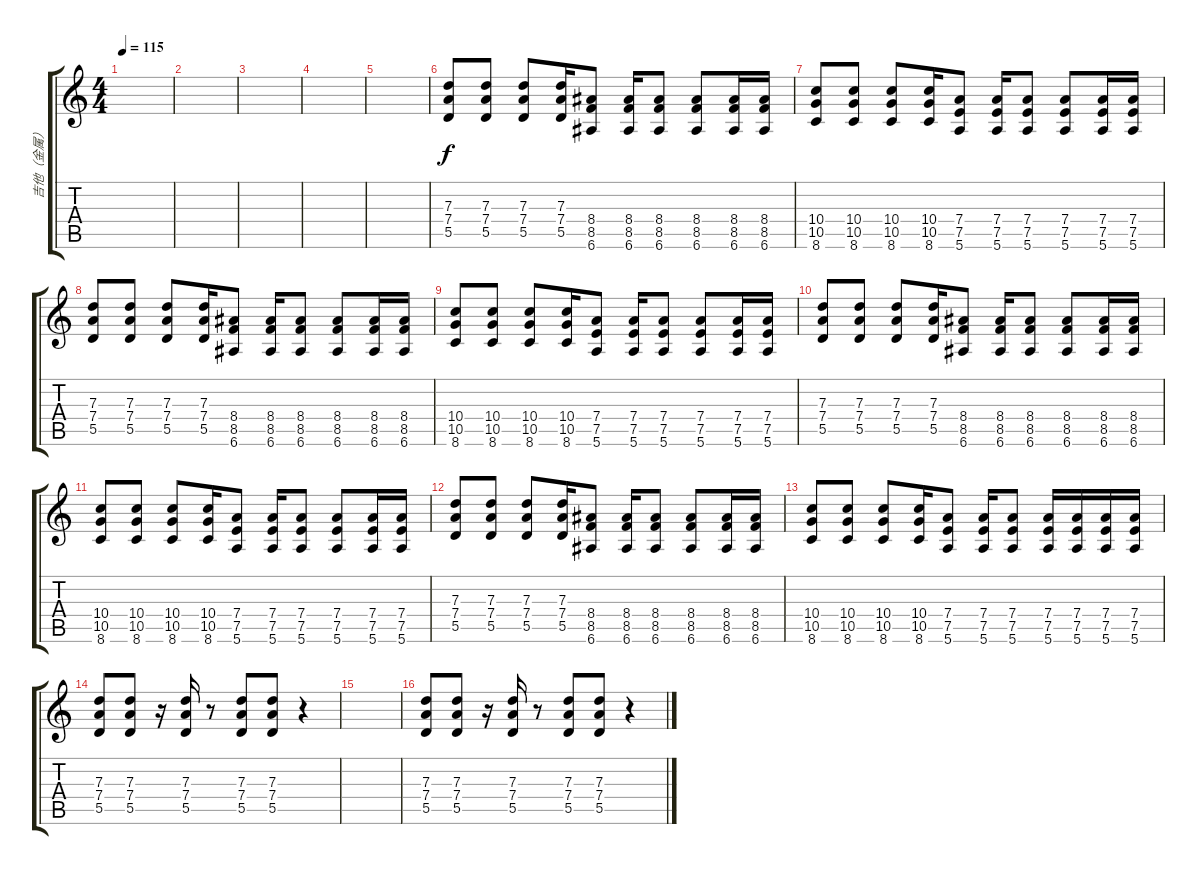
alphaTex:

\track ("吉他（金属）" "吉他（金属）") {instrument distortionguitar}
\staff {score tabs}
\tuning (E4 B3 G3 D3 A2 E2) {hide}
\ts (4 4)
\tempo 115
\clef g2
\ks c
|
|
|
|
|
(7.3 7.4 5.5).8{volume 16} (7.3 7.4 5.5).8 (7.3 7.4 5.5).8 (7.3 7.4 5.5).16 (8.4 8.5 6.6).8 (8.4 8.5 6.6).16 (8.4 8.5 6.6).8 (8.4 8.5 6.6).8 (8.4 8.5 6.6).16 (8.4 8.5 6.6).16 |
(10.4 10.5 8.6).8 (10.4 10.5 8.6).8 (10.4 10.5 8.6).8 (10.4 10.5 8.6).16 (7.4 7.5 5.6).8 (7.4 7.5 5.6).16 (7.4 7.5 5.6).8 (7.4 7.5 5.6).8 (7.4 7.5 5.6).16 (7.4 7.5 5.6).16 |
(7.3 7.4 5.5).8 (7.3 7.4 5.5).8 (7.3 7.4 5.5).8 (7.3 7.4 5.5).16 (8.4 8.5 6.6).8 (8.4 8.5 6.6).16 (8.4 8.5 6.6).8 (8.4 8.5 6.6).8 (8.4 8.5 6.6).16 (8.4 8.5 6.6).16 |
(10.4 10.5 8.6).8 (10.4 10.5 8.6).8 (10.4 10.5 8.6).8 (10.4 10.5 8.6).16 (7.4 7.5 5.6).8 (7.4 7.5 5.6).16 (7.4 7.5 5.6).8 (7.4 7.5 5.6).8 (7.4 7.5 5.6).16 (7.4 7.5 5.6).16 |
(7.3 7.4 5.5).8 (7.3 7.4 5.5).8 (7.3 7.4 5.5).8 (7.3 7.4 5.5).16 (8.4 8.5 6.6).8 (8.4 8.5 6.6).16 (8.4 8.5 6.6).8 (8.4 8.5 6.6).8 (8.4 8.5 6.6).16 (8.4 8.5 6.6).16 |
(10.4 10.5 8.6).8 (10.4 10.5 8.6).8 (10.4 10.5 8.6).8 (10.4 10.5 8.6).16 (7.4 7.5 5.6).8 (7.4 7.5 5.6).16 (7.4 7.5 5.6).8 (7.4 7.5 5.6).8 (7.4 7.5 5.6).16 (7.4 7.5 5.6).16 |
(7.3 7.4 5.5).8 (7.3 7.4 5.5).8 (7.3 7.4 5.5).8 (7.3 7.4 5.5).16 (8.4 8.5 6.6).8 (8.4 8.5 6.6).16 (8.4 8.5 6.6).8 (8.4 8.5 6.6).8 (8.4 8.5 6.6).16 (8.4 8.5 6.6).16 |
(10.4 10.5 8.6).8 (10.4 10.5 8.6).8 (10.4 10.5 8.6).8 (10.4 10.5 8.6).16 (7.4 7.5 5.6).8 (7.4 7.5 5.6).16 (7.4 7.5 5.6).8 (7.4 7.5 5.6).16 (7.4 7.5 5.6).16 (7.4 7.5 5.6).16 (7.4 7.5 5.6).16 |
(7.3 7.4 5.5).8 (7.3 7.4 5.5).8 r.16 (7.3 7.4 5.5).16 r.8 (7.3 7.4 5.5).8 (7.3 7.4 5.5).8 r.4 |
|
(7.3 7.4 5.5).8 (7.3 7.4 5.5).8 r.16 (7.3 7.4 5.5).16 r.8 (7.3 7.4 5.5).8 (7.3 7.4 5.5).8 r.4
